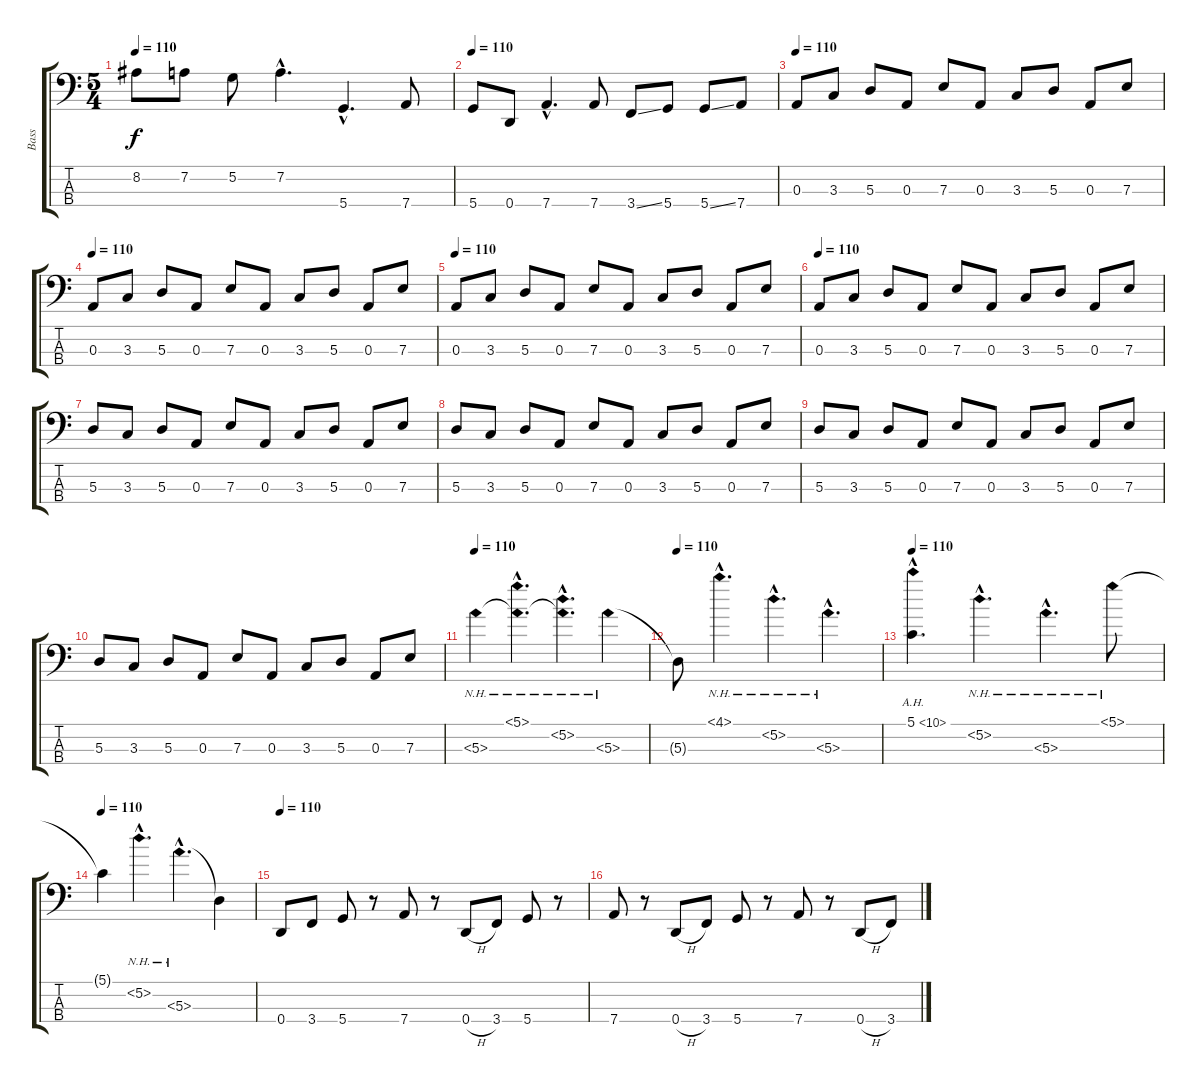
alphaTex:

\track ("Bass" "Bass") {instrument slapbass2}
\staff {score tabs}
\tuning (G2 D2 A1 D1) {hide}
\ts (5 4)
\tempo 110
\clef f4
\ks c
8.2.8{dy f} 7.2.8 5.2.8 7.2{hac}.4{d} 5.4{hac}.4{d} 7.4.8 |
\tempo 110
5.4.8 0.4.8 7.4{hac}.4{d} 7.4.8 3.4{ss}.8 5.4.8 5.4{ss}.8 7.4.8 |
\tempo 110
0.3.8 3.3.8 5.3.8 0.3.8 7.3.8 0.3.8 3.3.8 5.3.8 0.3.8 7.3.8 |
\tempo 110
0.3.8 3.3.8 5.3.8 0.3.8 7.3.8 0.3.8 3.3.8 5.3.8 0.3.8 7.3.8 |
\tempo 110
0.3.8 3.3.8 5.3.8 0.3.8 7.3.8 0.3.8 3.3.8 5.3.8 0.3.8 7.3.8 |
\tempo 110
0.3.8 3.3.8 5.3.8 0.3.8 7.3.8 0.3.8 3.3.8 5.3.8 0.3.8 7.3.8 |
5.3.8 3.3.8 5.3.8 0.3.8 7.3.8 0.3.8 3.3.8 5.3.8 0.3.8 7.3.8 |
5.3.8 3.3.8 5.3.8 0.3.8 7.3.8 0.3.8 3.3.8 5.3.8 0.3.8 7.3.8 |
5.3.8 3.3.8 5.3.8 0.3.8 7.3.8 0.3.8 3.3.8 5.3.8 0.3.8 7.3.8 |
5.3.8 3.3.8 5.3.8 0.3.8 7.3.8 0.3.8 3.3.8 5.3.8 0.3.8 7.3.8 |
\tempo 110
5.3{nh}.4 (5.1{nh hac} 5.3{nh hac t}).4{d} (5.2{nh hac} 5.3{nh hac t}).4{d} 5.3{nh}.4 |
\tempo 110
5.3{t}.8 4.1{nh hac}.4{d} 5.2{nh hac}.4{d} 5.3{nh hac}.4{d} |
\tempo 110
5.1{ah 5 hac}.4{d} 5.2{nh hac}.4{d} 5.3{nh hac}.4{d} 5.1{nh}.8 |
\tempo 110
5.1{t}.4 5.2{nh hac}.4{d} 5.3{nh hac}.4{d} 5.3{t}.4 |
\tempo 110
0.4.8 3.4.8 5.4.8 r.8 7.4.8 r.8 0.4{h}.8 3.4.8 5.4.8 r.8 |
7.4.8 r.8 0.4{h}.8 3.4.8 5.4.8 r.8 7.4.8 r.8 0.4{h}.8 3.4.8
